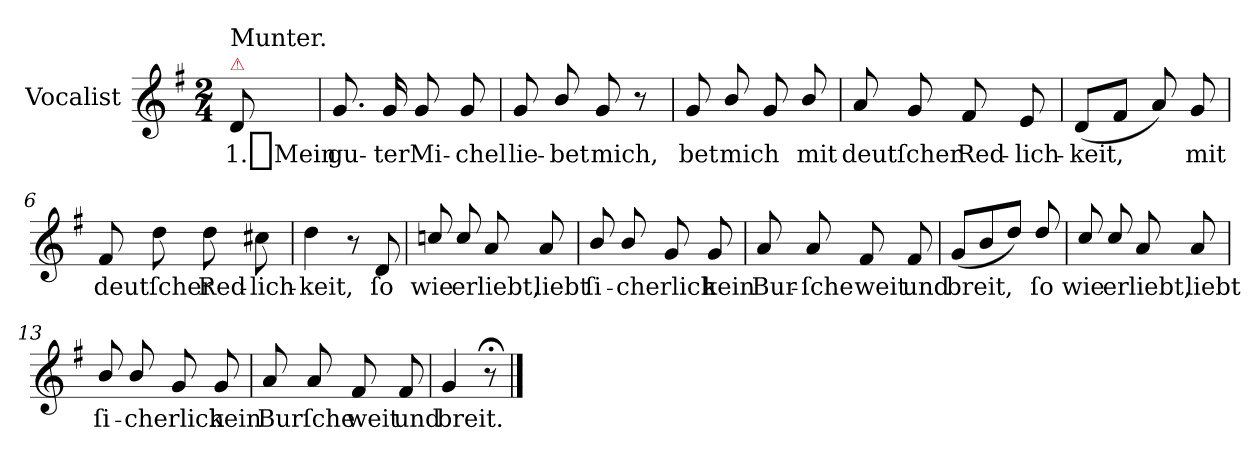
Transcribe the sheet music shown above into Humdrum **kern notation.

**kern	**text
*part1	*part1
*staff1	*staff1
*I"Vocalist	*
*clefG2	*
*k[f#]	*
*G:	*
*M2/4	*
=	=
!LO:TX:a:color=crimson:t=⚠	!
!LO:TX:a:t=Munter.	!
8d	1._Mein
=1	=1
8.g	gu-
16g	-ter
8g	Mi-
8g	-chel
=2	=2
8g	lie-
8b/	-bet
8g	mich,
8r	.
=3	=3
8g	-bet
8b/	mich
8g	.
8b/	mit
=4	=4
8a	deutſcher
8g	.
8f#	Red-
8e	-lich-
=5	=5
(>8dL	-keit,
8f#J	.
8a)	.
8g	mit
=6	=6
8f#	deutſcher
8dd	.
8dd	Red-
8cc#X	-lich-
=7	=7
4dd	-keit,
8r	.
8d	ſo
=8	=8
8ccn/	wie
8cc/	er
8a	liebt,
8a	liebt
=9	=9
8b/	ſi-
8b/	-cherlich
8g	.
8g	kein
=10	=10
8a	Bur-
8a	-ſche
8f#	weit
8f#	und
=11	=11
(8g/L	breit,
8b	.
8ddJ)	.
8dd/	ſo
=12	=12
8cc/	wie
8cc/	er
8a	liebt,
8a	liebt
=13	=13
8b/	ſi-
8b/	-cherlich
8g	.
8g	kein
=14	=14
8a	Burſche
8a	.
8f#	weit
8f#	und
=15	=15
4g	breit.
8r;<	.
==	==
*-	*-
